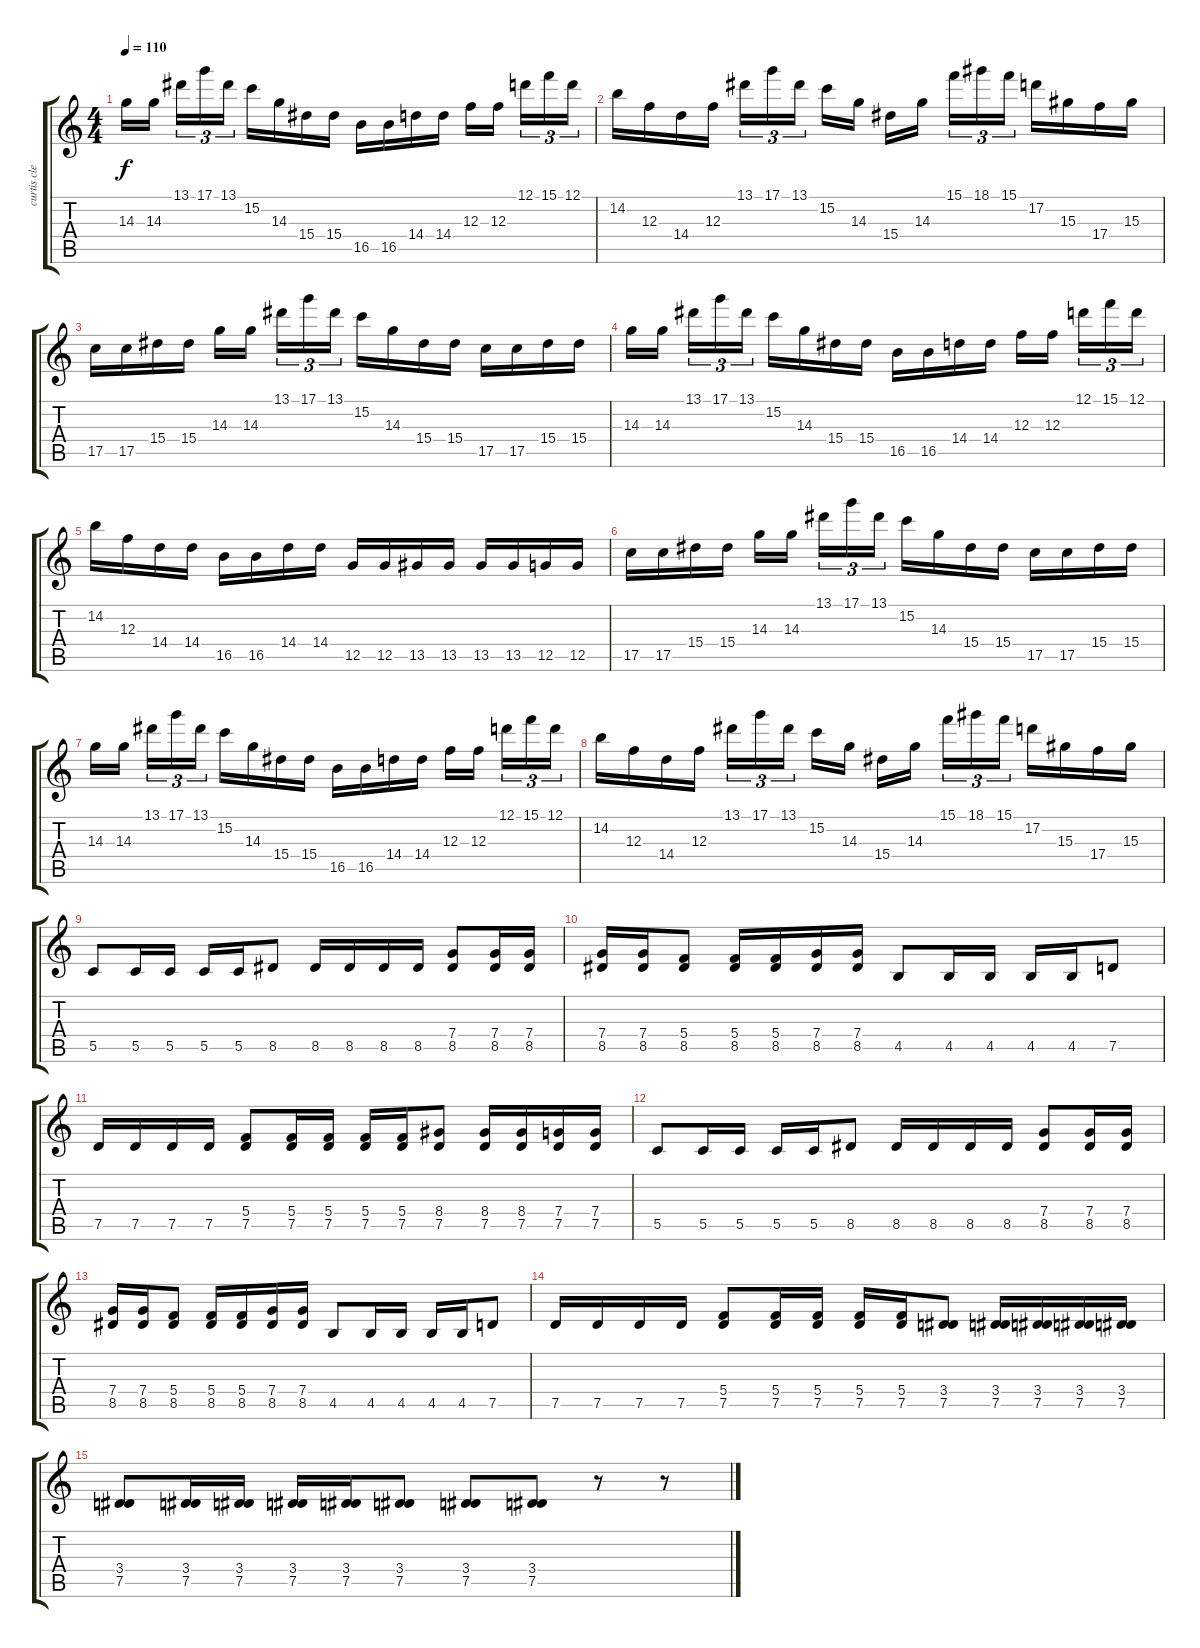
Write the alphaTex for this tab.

\track ("curtis clean" "curtis cle") {instrument electricguitarjazz}
\staff {score tabs}
\tuning (D4 A3 F3 C3 G2 C2) {hide}
\ts (4 4)
\tempo 110
\clef g2
\ks c
14.3.16{dy f} 14.3.16{beam splitsecondary} 13.1.16{tu (3 2)} 17.1.16{tu (3 2)} 13.1.16{tu (3 2)} 15.2.16 14.3.16 15.4.16 15.4.16 16.5.16 16.5.16 14.4.16 14.4.16 12.3.16 12.3.16{beam splitsecondary} 12.1.16{tu (3 2)} 15.1.16{tu (3 2)} 12.1.16{tu (3 2)} |
14.2.16 12.3.16 14.4.16 12.3.16 13.1.16{tu (3 2)} 17.1.16{tu (3 2)} 13.1.16{tu (3 2) beam splitsecondary} 15.2.16 14.3.16 15.4.16 14.3.16{beam splitsecondary} 15.1.16{tu (3 2)} 18.1.16{tu (3 2)} 15.1.16{tu (3 2)} 17.2.16 15.3.16 17.4.16 15.3.16 |
17.5.16 17.5.16 15.4.16 15.4.16 14.3.16 14.3.16{beam splitsecondary} 13.1.16{tu (3 2)} 17.1.16{tu (3 2)} 13.1.16{tu (3 2)} 15.2.16 14.3.16 15.4.16 15.4.16 17.5.16 17.5.16 15.4.16 15.4.16 |
14.3.16 14.3.16{beam splitsecondary} 13.1.16{tu (3 2)} 17.1.16{tu (3 2)} 13.1.16{tu (3 2)} 15.2.16 14.3.16 15.4.16 15.4.16 16.5.16 16.5.16 14.4.16 14.4.16 12.3.16 12.3.16{beam splitsecondary} 12.1.16{tu (3 2)} 15.1.16{tu (3 2)} 12.1.16{tu (3 2)} |
14.2.16 12.3.16 14.4.16 14.4.16 16.5.16 16.5.16 14.4.16 14.4.16 12.5.16 12.5.16 13.5.16 13.5.16 13.5.16 13.5.16 12.5.16 12.5.16 |
17.5.16 17.5.16 15.4.16 15.4.16 14.3.16 14.3.16{beam splitsecondary} 13.1.16{tu (3 2)} 17.1.16{tu (3 2)} 13.1.16{tu (3 2)} 15.2.16 14.3.16 15.4.16 15.4.16 17.5.16 17.5.16 15.4.16 15.4.16 |
14.3.16 14.3.16{beam splitsecondary} 13.1.16{tu (3 2)} 17.1.16{tu (3 2)} 13.1.16{tu (3 2)} 15.2.16 14.3.16 15.4.16 15.4.16 16.5.16 16.5.16 14.4.16 14.4.16 12.3.16 12.3.16{beam splitsecondary} 12.1.16{tu (3 2)} 15.1.16{tu (3 2)} 12.1.16{tu (3 2)} |
14.2.16 12.3.16 14.4.16 12.3.16 13.1.16{tu (3 2)} 17.1.16{tu (3 2)} 13.1.16{tu (3 2) beam splitsecondary} 15.2.16 14.3.16 15.4.16 14.3.16{beam splitsecondary} 15.1.16{tu (3 2)} 18.1.16{tu (3 2)} 15.1.16{tu (3 2)} 17.2.16 15.3.16 17.4.16 15.3.16 |
5.5.8 5.5.16 5.5.16 5.5.16 5.5.16 8.5.8 8.5.16 8.5.16 8.5.16 8.5.16 (7.4 8.5).8 (7.4 8.5).16 (7.4 8.5).16 |
(7.4 8.5).16 (7.4 8.5).16 (5.4 8.5).8 (5.4 8.5).16 (5.4 8.5).16 (7.4 8.5).16 (7.4 8.5).16 4.5.8 4.5.16 4.5.16 4.5.16 4.5.16 7.5.8 |
7.5.16 7.5.16 7.5.16 7.5.16 (5.4 7.5).8 (5.4 7.5).16 (5.4 7.5).16 (5.4 7.5).16 (5.4 7.5).16 (8.4 7.5).8 (8.4 7.5).16 (8.4 7.5).16 (7.4 7.5).16 (7.4 7.5).16 |
5.5.8 5.5.16 5.5.16 5.5.16 5.5.16 8.5.8 8.5.16 8.5.16 8.5.16 8.5.16 (7.4 8.5).8 (7.4 8.5).16 (7.4 8.5).16 |
(7.4 8.5).16 (7.4 8.5).16 (5.4 8.5).8 (5.4 8.5).16 (5.4 8.5).16 (7.4 8.5).16 (7.4 8.5).16 4.5.8 4.5.16 4.5.16 4.5.16 4.5.16 7.5.8 |
7.5.16 7.5.16 7.5.16 7.5.16 (5.4 7.5).8 (5.4 7.5).16 (5.4 7.5).16 (5.4 7.5).16 (5.4 7.5).16 (3.4 7.5).8 (3.4 7.5).16 (3.4 7.5).16 (3.4 7.5).16 (3.4 7.5).16 |
(3.4 7.5).8 (3.4 7.5).16 (3.4 7.5).16 (3.4 7.5).16 (3.4 7.5).16 (3.4 7.5).8 (3.4 7.5).8 (3.4 7.5).8 r.8 r.8
